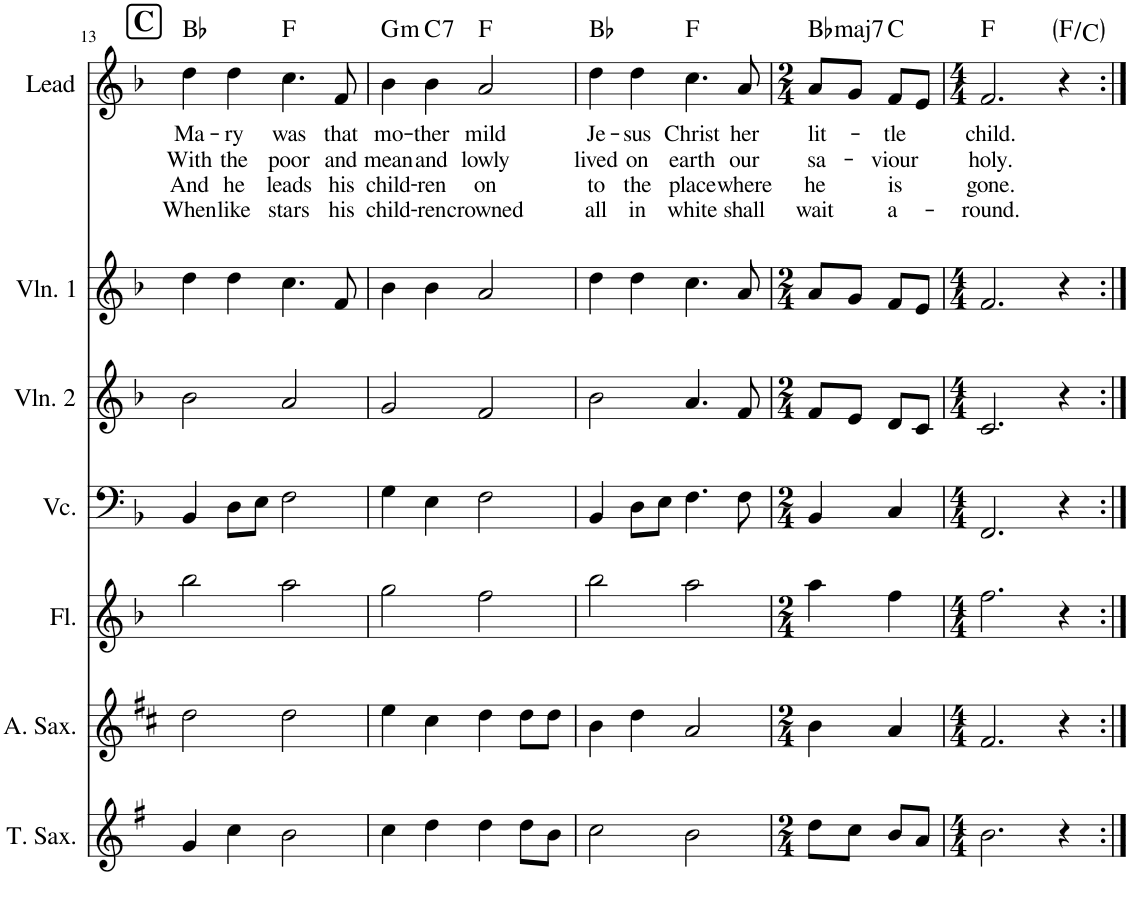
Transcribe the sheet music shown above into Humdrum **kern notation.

**kern	**kern	**kern	**kern	**kern	**kern	**kern	**text	**text	**text	**text	**harte
*part7	*part6	*part5	*part4	*part3	*part2	*part1	*part1	*part1	*part1	*part1	*part1
*staff7	*staff6	*staff5	*staff4	*staff3	*staff2	*staff1	*staff1	*staff1	*staff1	*staff1	*
*I"Tenor Saxophone	*I"Alto Saxophone	*I"Flute	*I"Violoncello	*I"Violin 2	*I"Violin 1	*I"Lead	*	*	*	*	*
*I'T. Sax.	*I'A. Sax.	*I'Fl.	*I'Vc.	*I'Vln. 2	*I'Vln. 1	*I'Lead	*	*	*	*	*
!!LO:PB:g=z
*clefG2	*clefG2	*clefG2	*clefF4	*clefG2	*clefG2	*clefG2	*	*	*	*	*
*Trd8c14	*Trd5c9	*	*	*	*	*	*	*	*	*	*
*k[f#]	*k[f#c#]	*k[b-]	*k[b-]	*k[b-]	*k[b-]	*k[b-]	*	*	*	*	*
*M4/4	*M4/4	*M4/4	*M4/4	*M4/4	*M4/4	*M4/4	*	*	*	*	*
!!LO:REH:place=s1:a:B:cj:fs=14:t=C
=13	=13	=13	=13	=13	=13	=13	=13	=13	=13	=13	=13
!	!	!	!	!	!	!	!LO:LY:b	!LO:LY:b	!LO:LY:b	!LO:LY:b	!
4g/	2dd\	2bb-\	4BB-/	2b-\	4dd\	4dd\	Ma-	With	And	When	Bb:maj
!	!	!	!	!	!	!	!LO:LY:b	!LO:LY:b	!LO:LY:b	!LO:LY:b	!
4cc\	.	.	8D\L	.	4dd\	4dd\	-ry	the	he	like	.
.	.	.	8E\J	.	.	.	.	.	.	.	.
!	!	!	!	!	!	!	!LO:LY:b	!LO:LY:b	!LO:LY:b	!LO:LY:b	!
2b\	2dd\	2aa\	2F\	2a/	4.cc\	4.cc\	was	poor	leads	stars	F:maj
!	!	!	!	!	!	!	!LO:LY:b	!LO:LY:b	!LO:LY:b	!LO:LY:b	!
.	.	.	.	.	8f/	8f/	that	and	his	his	.
=14	=14	=14	=14	=14	=14	=14	=14	=14	=14	=14	=14
!	!	!	!	!	!	!	!LO:LY:b	!LO:LY:b	!LO:LY:b	!LO:LY:b	!LO:H:kt=m
4cc\	4ee\	2gg\	4G\	2g/	4b-\	4b-\	mo-	mean	child-	child-	G:min
!	!	!	!	!	!	!	!LO:LY:b	!LO:LY:b	!LO:LY:b	!LO:LY:b	!LO:H:kt=7
4dd\	4cc#\	.	4E\	.	4b-\	4b-\	-ther	and	-ren	-ren	C:7
!	!	!	!	!	!	!	!LO:LY:b	!LO:LY:b	!LO:LY:b	!LO:LY:b	!
4dd\	4dd\	2ff\	2F\	2f/	2a/	2a/	mild	lowly	on	crowned	F:maj
8dd\L	8dd\L	.	.	.	.	.	.	.	.	.	.
8b\J	8dd\J	.	.	.	.	.	.	.	.	.	.
=15	=15	=15	=15	=15	=15	=15	=15	=15	=15	=15	=15
!	!	!	!	!	!	!	!LO:LY:b	!LO:LY:b	!LO:LY:b	!LO:LY:b	!
2cc\	4b\	2bb-\	4BB-/	2b-\	4dd\	4dd\	Je-	lived	to	all	Bb:maj
!	!	!	!	!	!	!	!LO:LY:b	!LO:LY:b	!LO:LY:b	!LO:LY:b	!
.	4dd\	.	8D\L	.	4dd\	4dd\	-sus	on	the	in	.
.	.	.	8E\J	.	.	.	.	.	.	.	.
!	!	!	!	!	!	!	!LO:LY:b	!LO:LY:b	!LO:LY:b	!LO:LY:b	!
2b\	2a/	2aa\	4.F\	4.a/	4.cc\	4.cc\	Christ	earth	place	white	F:maj
!	!	!	!	!	!	!	!LO:LY:b	!LO:LY:b	!LO:LY:b	!LO:LY:b	!
.	.	.	8F\	8f/	8a/	8a/	her	our	where	shall	.
=16	=16	=16	=16	=16	=16	=16	=16	=16	=16	=16	=16
*M2/4	*M2/4	*M2/4	*M2/4	*M2/4	*M2/4	*M2/4	*	*	*	*	*
!	!	!	!	!	!	!	!LO:LY:b	!LO:LY:b	!LO:LY:b	!LO:LY:b	!LO:H:kt=maj7
8dd\L	4b\	4aa\	4BB-/	8f/L	8a/L	8a/L	lit-	sa-	he	wait	Bb:maj7
8cc\J	.	.	.	8e/J	8g/J	8g/J	.	.	.	.	.
!	!	!	!	!	!	!	!LO:LY:b	!LO:LY:b	!LO:LY:b	!LO:LY:b	!
8b/L	4a/	4ff\	4C/	8d/L	8f/L	8f/L	-tle	-viour	is	a-	C:maj
8a/J	.	.	.	8c/J	8e/J	8e/J	.	.	.	.	.
=17	=17	=17	=17	=17	=17	=17	=17	=17	=17	=17	=17
*M4/4	*M4/4	*M4/4	*M4/4	*M4/4	*M4/4	*M4/4	*	*	*	*	*
!	!	!	!	!	!	!	!LO:LY:b	!LO:LY:b	!LO:LY:b	!LO:LY:b	!
2.b\	2.f#/	2.ff\	2.FF/	2.c/	2.f/	2.f/	child.	holy.	gone.	-round.	F:maj
4r	4r	4r	4r	4r	4r	4r	.	.	.	.	F:maj/5
=:|!	=:|!	=:|!	=:|!	=:|!	=:|!	=:|!	=:|!	=:|!	=:|!	=:|!	=:|!
*-	*-	*-	*-	*-	*-	*-	*-	*-	*-	*-	*-
